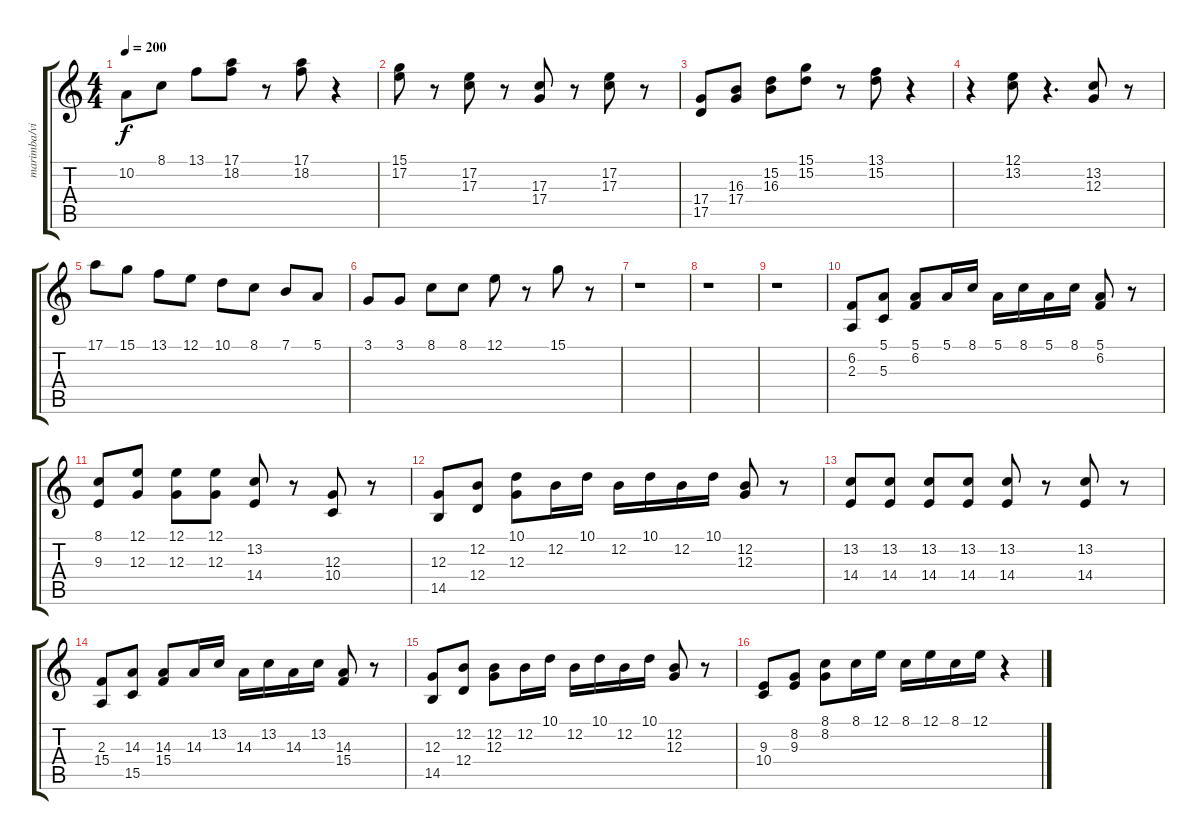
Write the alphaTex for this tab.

\track ("marimba/vibe        " "marimba/vi") {instrument marimba}
\staff {score tabs}
\tuning (E4 B3 G3 D3 A2 E2) {hide}
\ts (4 4)
\tempo 200
\clef g2
\ks c
10.2.8{dy f} 8.1.8 13.1.8 (17.1 18.2).8 r.8 (17.1 18.2).8 r.4 |
(15.1 17.2).8 r.8 (17.2 17.3).8 r.8 (17.3 17.4).8 r.8 (17.2 17.3).8 r.8 |
(17.4 17.5).8 (16.3 17.4).8 (15.2 16.3).8 (15.1 15.2).8 r.8 (13.1 15.2).8 r.4 |
r.4 (12.1 13.2).8 r.4{d} (13.2 12.3).8 r.8 |
17.1.8 15.1.8 13.1.8 12.1.8 10.1.8 8.1.8 7.1.8 5.1.8 |
3.1.8 3.1.8 8.1.8 8.1.8 12.1.8 r.8 15.1.8 r.8 |
r.1 |
r.1 |
r.1 |
(6.2 2.3).8 (5.1 5.3).8 (5.1 6.2).8 5.1.16 8.1.16 5.1.16 8.1.16 5.1.16 8.1.16 (5.1 6.2).8 r.8 |
(8.1 9.3).8 (12.1 12.3).8 (12.1 12.3).8 (12.1 12.3).8 (13.2 14.4).8 r.8 (12.3 10.4).8 r.8 |
(12.3 14.5).8 (12.2 12.4).8 (10.1 12.3).8 12.2.16 10.1.16 12.2.16 10.1.16 12.2.16 10.1.16 (12.2 12.3).8 r.8 |
(13.2 14.4).8 (13.2 14.4).8 (13.2 14.4).8 (13.2 14.4).8 (13.2 14.4).8 r.8 (13.2 14.4).8 r.8 |
(2.3 15.4).8 (14.3 15.5).8 (14.3 15.4).8 14.3.16 13.2.16 14.3.16 13.2.16 14.3.16 13.2.16 (14.3 15.4).8 r.8 |
(12.3 14.5).8 (12.2 12.4).8 (12.2 12.3).8 12.2.16 10.1.16 12.2.16 10.1.16 12.2.16 10.1.16 (12.2 12.3).8 r.8 |
(9.3 10.4).8 (8.2 9.3).8 (8.1 8.2).8 8.1.16 12.1.16 8.1.16 12.1.16 8.1.16 12.1.16 r.4
